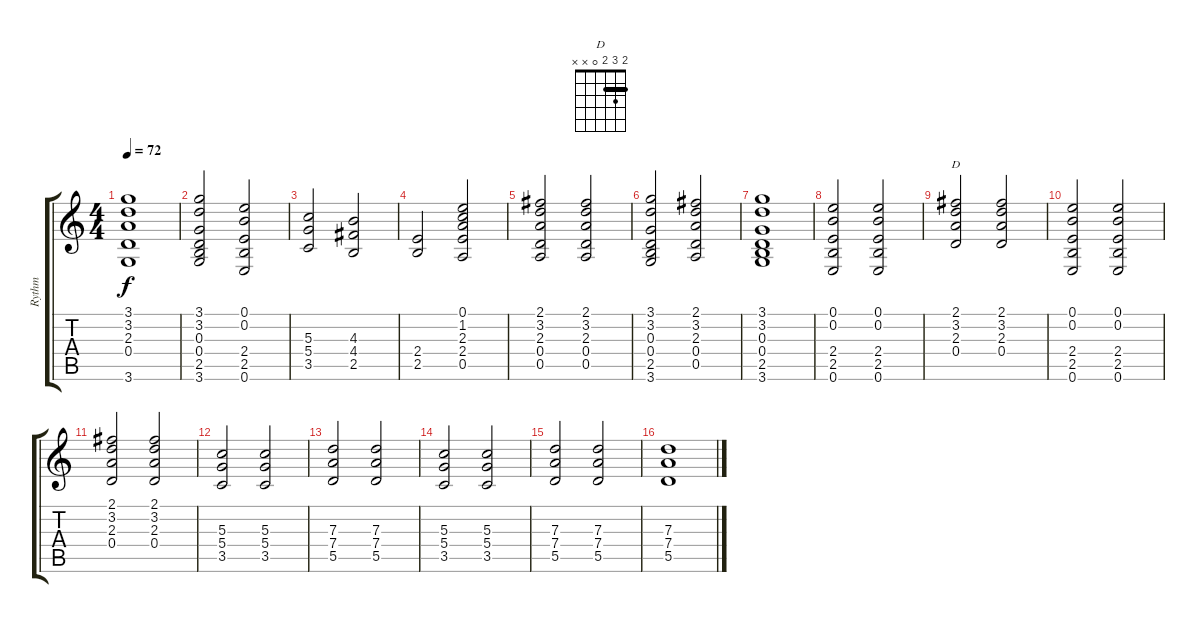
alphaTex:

\track ("Rythm" "Rythm") {instrument acousticguitarsteel}
\staff {score tabs}
\tuning (E4 B3 G3 D3 A2 E2) {hide}
\chord ("D" 2 3 2 0 x x) {barre 2}
\ts (4 4)
\tempo 72
\clef g2
\ks c
(3.1 3.2 2.3 0.4 3.6).1{dy f} |
(3.1 3.2 0.3 0.4 2.5 3.6).2 (0.1 0.2 2.4 2.5 0.6).2 |
(5.3 5.4 3.5).2 (4.3 4.4 2.5).2 |
(2.4 2.5).2 (0.1 1.2 2.3 2.4 0.5).2 |
(2.1 3.2 2.3 0.4 0.5).2 (2.1 3.2 2.3 0.4 0.5).2 |
(3.1 3.2 0.3 0.4 2.5 3.6).2 (2.1 3.2 2.3 0.4 0.5).2 |
(3.1 3.2 0.3 0.4 2.5 3.6).1 |
(0.1 0.2 2.4 2.5 0.6).2 (0.1 0.2 2.4 2.5 0.6).2 |
(2.1 3.2 2.3 0.4).2{ch "D"} (2.1 3.2 2.3 0.4).2 |
(0.1 0.2 2.4 2.5 0.6).2 (0.1 0.2 2.4 2.5 0.6).2 |
(2.1 3.2 2.3 0.4).2 (2.1 3.2 2.3 0.4).2 |
(5.3 5.4 3.5).2 (5.3 5.4 3.5).2 |
(7.3 7.4 5.5).2 (7.3 7.4 5.5).2 |
(5.3 5.4 3.5).2 (5.3 5.4 3.5).2 |
(7.3 7.4 5.5).2 (7.3 7.4 5.5).2 |
(7.3 7.4 5.5).1
